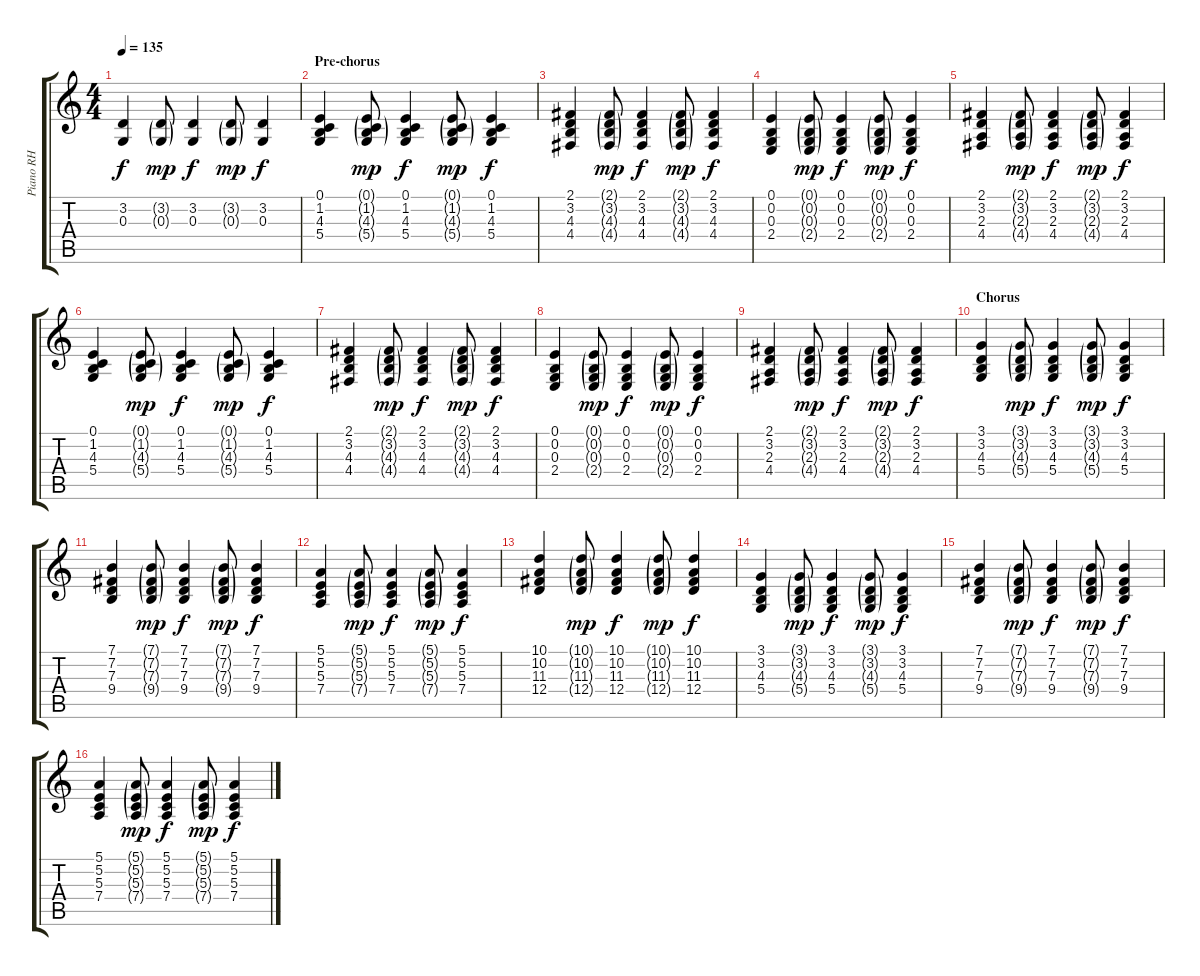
\track ("Piano RH" "Piano RH") {instrument acousticgrandpiano}
\staff {score tabs}
\tuning (E4 B3 G3 D3 A2 E2) {hide}
\ts (4 4)
\tempo 135
\clef g2
\ks c
(3.2 0.3).4{dy f} (3.2{g} 0.3{g}).8{dy mp} (3.2 0.3).4{dy f} (3.2{g} 0.3{g}).8{dy mp} (3.2 0.3).4{dy f} |
\section ("" "Pre-chorus")
(0.1 1.2 4.3 5.4).4 (0.1{g} 1.2{g} 4.3{g} 5.4{g}).8{dy mp} (0.1 1.2 4.3 5.4).4{dy f} (0.1{g} 1.2{g} 4.3{g} 5.4{g}).8{dy mp} (0.1 1.2 4.3 5.4).4{dy f} |
(2.1 3.2 4.3 4.4).4 (2.1{g} 3.2{g} 4.3{g} 4.4{g}).8{dy mp} (2.1 3.2 4.3 4.4).4{dy f} (2.1{g} 3.2{g} 4.3{g} 4.4{g}).8{dy mp} (2.1 3.2 4.3 4.4).4{dy f} |
(0.1 0.2 0.3 2.4).4 (0.1{g} 0.2{g} 0.3{g} 2.4{g}).8{dy mp} (0.1 0.2 0.3 2.4).4{dy f} (0.1{g} 0.2{g} 0.3{g} 2.4{g}).8{dy mp} (0.1 0.2 0.3 2.4).4{dy f} |
(2.1 3.2 2.3 4.4).4 (2.1{g} 3.2{g} 2.3{g} 4.4{g}).8{dy mp} (2.1 3.2 2.3 4.4).4{dy f} (2.1{g} 3.2{g} 2.3{g} 4.4{g}).8{dy mp} (2.1 3.2 2.3 4.4).4{dy f} |
(0.1 1.2 4.3 5.4).4 (0.1{g} 1.2{g} 4.3{g} 5.4{g}).8{dy mp} (0.1 1.2 4.3 5.4).4{dy f} (0.1{g} 1.2{g} 4.3{g} 5.4{g}).8{dy mp} (0.1 1.2 4.3 5.4).4{dy f} |
(2.1 3.2 4.3 4.4).4 (2.1{g} 3.2{g} 4.3{g} 4.4{g}).8{dy mp} (2.1 3.2 4.3 4.4).4{dy f} (2.1{g} 3.2{g} 4.3{g} 4.4{g}).8{dy mp} (2.1 3.2 4.3 4.4).4{dy f} |
(0.1 0.2 0.3 2.4).4 (0.1{g} 0.2{g} 0.3{g} 2.4{g}).8{dy mp} (0.1 0.2 0.3 2.4).4{dy f} (0.1{g} 0.2{g} 0.3{g} 2.4{g}).8{dy mp} (0.1 0.2 0.3 2.4).4{dy f} |
(2.1 3.2 2.3 4.4).4 (2.1{g} 3.2{g} 2.3{g} 4.4{g}).8{dy mp} (2.1 3.2 2.3 4.4).4{dy f} (2.1{g} 3.2{g} 2.3{g} 4.4{g}).8{dy mp} (2.1 3.2 2.3 4.4).4{dy f} |
\section ("" "Chorus")
(3.1 3.2 4.3 5.4).4 (3.1{g} 3.2{g} 4.3{g} 5.4{g}).8{dy mp} (3.1 3.2 4.3 5.4).4{dy f} (3.1{g} 3.2{g} 4.3{g} 5.4{g}).8{dy mp} (3.1 3.2 4.3 5.4).4{dy f} |
(7.1 7.2 7.3 9.4).4 (7.1{g} 7.2{g} 7.3{g} 9.4{g}).8{dy mp} (7.1 7.2 7.3 9.4).4{dy f} (7.1{g} 7.2{g} 7.3{g} 9.4{g}).8{dy mp} (7.1 7.2 7.3 9.4).4{dy f} |
(5.1 5.2 5.3 7.4).4 (5.1{g} 5.2{g} 5.3{g} 7.4{g}).8{dy mp} (5.1 5.2 5.3 7.4).4{dy f} (5.1{g} 5.2{g} 5.3{g} 7.4{g}).8{dy mp} (5.1 5.2 5.3 7.4).4{dy f} |
(10.1 10.2 11.3 12.4).4 (10.1{g} 10.2{g} 11.3{g} 12.4{g}).8{dy mp} (10.1 10.2 11.3 12.4).4{dy f} (10.1{g} 10.2{g} 11.3{g} 12.4{g}).8{dy mp} (10.1 10.2 11.3 12.4).4{dy f} |
(3.1 3.2 4.3 5.4).4 (3.1{g} 3.2{g} 4.3{g} 5.4{g}).8{dy mp} (3.1 3.2 4.3 5.4).4{dy f} (3.1{g} 3.2{g} 4.3{g} 5.4{g}).8{dy mp} (3.1 3.2 4.3 5.4).4{dy f} |
(7.1 7.2 7.3 9.4).4 (7.1{g} 7.2{g} 7.3{g} 9.4{g}).8{dy mp} (7.1 7.2 7.3 9.4).4{dy f} (7.1{g} 7.2{g} 7.3{g} 9.4{g}).8{dy mp} (7.1 7.2 7.3 9.4).4{dy f} |
(5.1 5.2 5.3 7.4).4 (5.1{g} 5.2{g} 5.3{g} 7.4{g}).8{dy mp} (5.1 5.2 5.3 7.4).4{dy f} (5.1{g} 5.2{g} 5.3{g} 7.4{g}).8{dy mp} (5.1 5.2 5.3 7.4).4{dy f}
